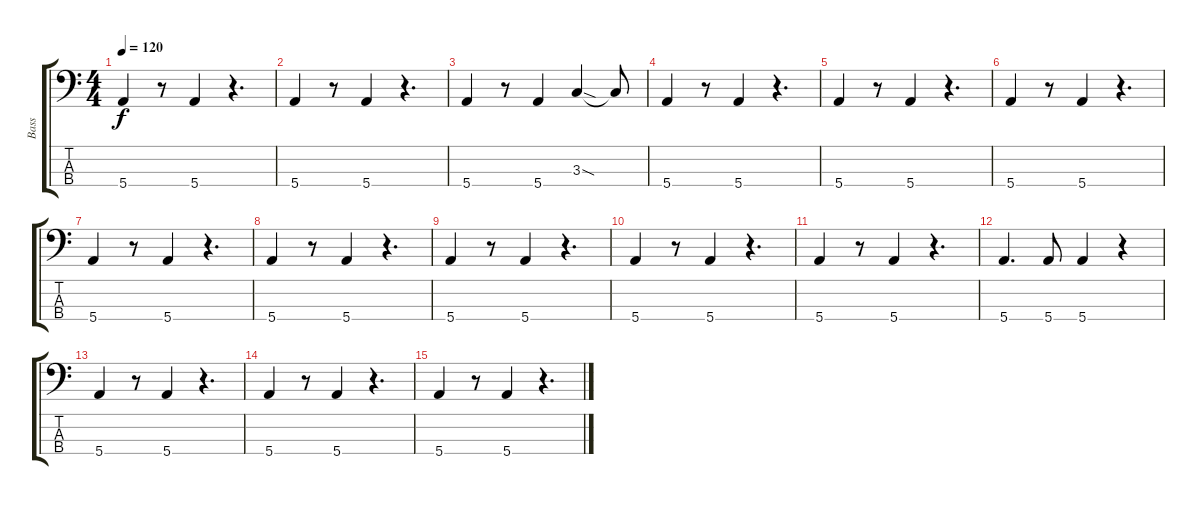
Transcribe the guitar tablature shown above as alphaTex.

\track ("Bass" "Bass") {instrument electricbassfinger}
\staff {score tabs}
\tuning (G2 D2 A1 E1) {hide}
\ts (4 4)
\tempo 120
\clef f4
\ks c
5.4.4{dy f} r.8 5.4.4 r.4{d} |
5.4.4 r.8 5.4.4 r.4{d} |
5.4.4 r.8 5.4.4 3.3{sod}.4 3.3{t}.8 |
5.4.4 r.8 5.4.4 r.4{d} |
5.4.4 r.8 5.4.4 r.4{d} |
5.4.4 r.8 5.4.4 r.4{d} |
5.4.4 r.8 5.4.4 r.4{d} |
5.4.4 r.8 5.4.4 r.4{d} |
5.4.4 r.8 5.4.4 r.4{d} |
5.4.4 r.8 5.4.4 r.4{d} |
5.4.4 r.8 5.4.4 r.4{d} |
5.4.4{d} 5.4.8 5.4.4 r.4 |
5.4.4 r.8 5.4.4 r.4{d} |
5.4.4 r.8 5.4.4 r.4{d} |
5.4.4 r.8 5.4.4 r.4{d}
